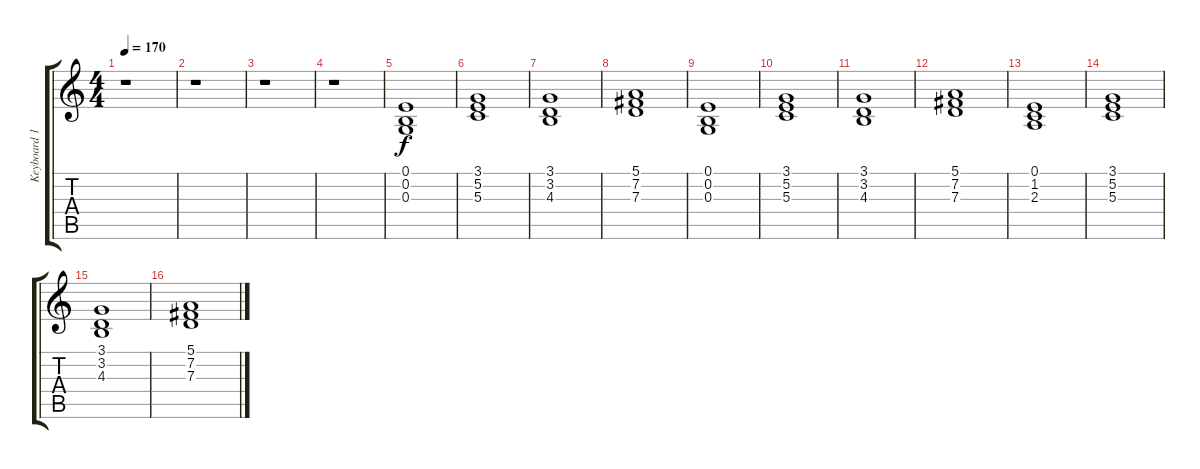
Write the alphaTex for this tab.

\track ("Keyboard 1." "Keyboard 1") {instrument stringensemble1}
\staff {score tabs}
\tuning (E4 B3 G3 D3 A2 E2) {hide}
\ts (4 4)
\tempo 170
\clef g2
\ks c
r.1{dy f} |
r.1 |
r.1 |
r.1 |
(0.1 0.2 0.3).1 |
(3.1 5.2 5.3).1 |
(3.1 3.2 4.3).1 |
(5.1 7.2 7.3).1 |
(0.1 0.2 0.3).1 |
(3.1 5.2 5.3).1 |
(3.1 3.2 4.3).1 |
(5.1 7.2 7.3).1 |
(0.1 1.2 2.3).1 |
(3.1 5.2 5.3).1 |
(3.1 3.2 4.3).1 |
(5.1 7.2 7.3).1
